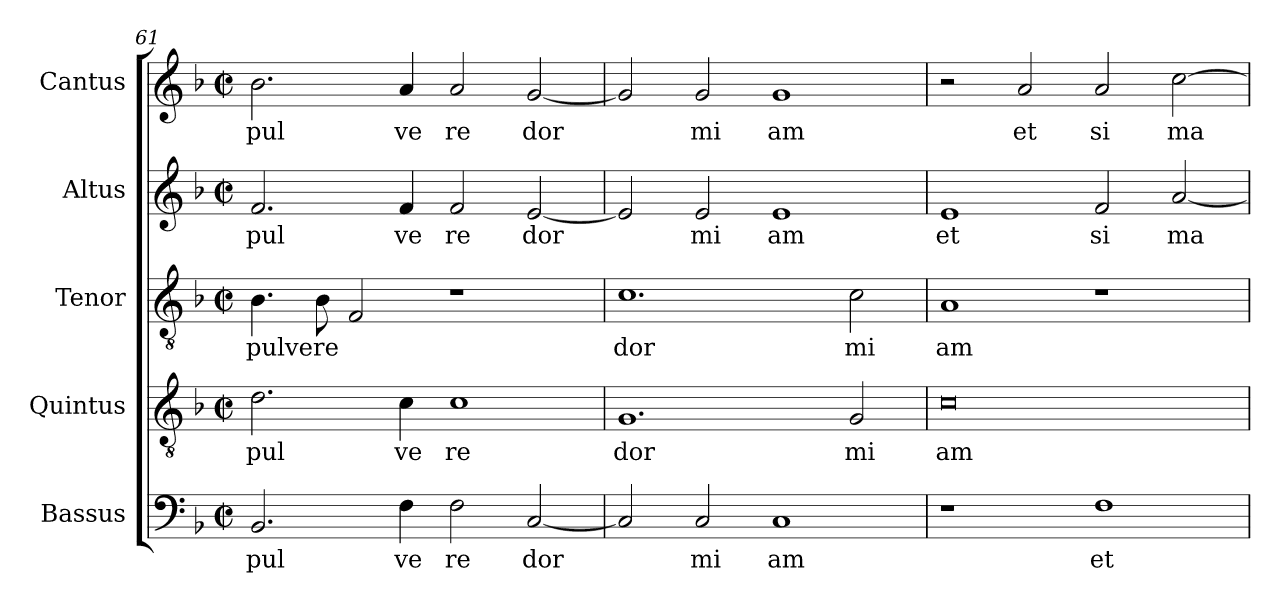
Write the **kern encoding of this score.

**kern	**text	**kern	**text	**kern	**text	**kern	**text	**kern	**text
*part5	*part5	*part4	*part4	*part3	*part3	*part2	*part2	*part1	*part1
*staff5	*staff5	*staff4	*staff4	*staff3	*staff3	*staff2	*staff2	*staff1	*staff1
*I"Bassus	*	*I"Quintus	*	*I"Tenor	*	*I"Altus	*	*I"Cantus	*
*clefF4	*	*clefGv2	*	*clefGv2	*	*clefG2	*	*clefG2	*
*k[b-]	*	*k[b-]	*	*k[b-]	*	*k[b-]	*	*k[b-]	*
*F:	*	*F:	*	*F:	*	*F:	*	*F:	*
*M2/2	*	*M2/2	*	*M2/2	*	*M2/2	*	*M2/2	*
*met(c|)	*	*met(c|)	*	*met(c|)	*	*met(c|)	*	*met(c|)	*
=61	=61	=61	=61	=61	=61	=61	=61	=61	=61
!	!LO:LY:b:cj	!	!LO:LY:b:cj	!	!LO:LY:b	!	!LO:LY:b:cj	!	!LO:LY:b:cj
2.BB-/	pul	2.d\	pul	4.B-\	pulvere	2.f/	pul	2.b-\	pul
.	.	.	.	8B-\	.	.	.	.	.
.	.	.	.	2F/	.	.	.	.	.
!	!LO:LY:b:cj	!	!LO:LY:b:cj	!	!	!	!LO:LY:b:cj	!	!LO:LY:b:cj
4F\	ve	4c\	ve	.	.	4f/	ve	4a/	ve
!	!LO:LY:b:cj	!	!LO:LY:b:cj	!	!	!	!LO:LY:b:cj	!	!LO:LY:b:cj
2F\	re	1c	re	1r	.	2f/	re	2a/	re
!	!LO:LY:b	!	!	!	!	!	!LO:LY:b	!	!LO:LY:b
[<2C/	dor	.	.	.	.	[<2e/	dor	[<2g/	dor
=62	=62	=62	=62	=62	=62	=62	=62	=62	=62
!	!	!	!LO:LY:b:cj	!	!LO:LY:b:cj	!	!	!	!
2C/]	.	1.G	dor	1.c	dor	2e/]	.	2g/]	.
!	!LO:LY:b:cj	!	!	!	!	!	!LO:LY:b:cj	!	!LO:LY:b:cj
2C/	mi	.	.	.	.	2e/	mi	2g/	mi
!	!LO:LY:b:cj	!	!	!	!	!	!LO:LY:b:cj	!	!LO:LY:b:cj
1C	am	.	.	.	.	1e	am	1g	am
!	!	!	!LO:LY:b:cj	!	!LO:LY:b:cj	!	!	!	!
.	.	2G/	mi	2c\	mi	.	.	.	.
=63	=63	=63	=63	=63	=63	=63	=63	=63	=63
!	!	!	!LO:LY:b:cj	!	!LO:LY:b:cj	!	!LO:LY:b:cj	!	!
1r	.	0c	am	1A	am	1e	et	2r	.
!	!	!	!	!	!	!	!	!	!LO:LY:b:cj
.	.	.	.	.	.	.	.	2a/	et
!	!LO:LY:b:cj	!	!	!	!	!	!LO:LY:b:cj	!	!LO:LY:b:cj
1F	et	.	.	1r	.	2f/	si	2a/	si
!	!	!	!	!	!	!	!LO:LY:b	!	!LO:LY:b
.	.	.	.	.	.	[<2a/	ma	[>2cc\	ma
=	=	=	=	=	=	=	=	=	=
*-	*-	*-	*-	*-	*-	*-	*-	*-	*-
